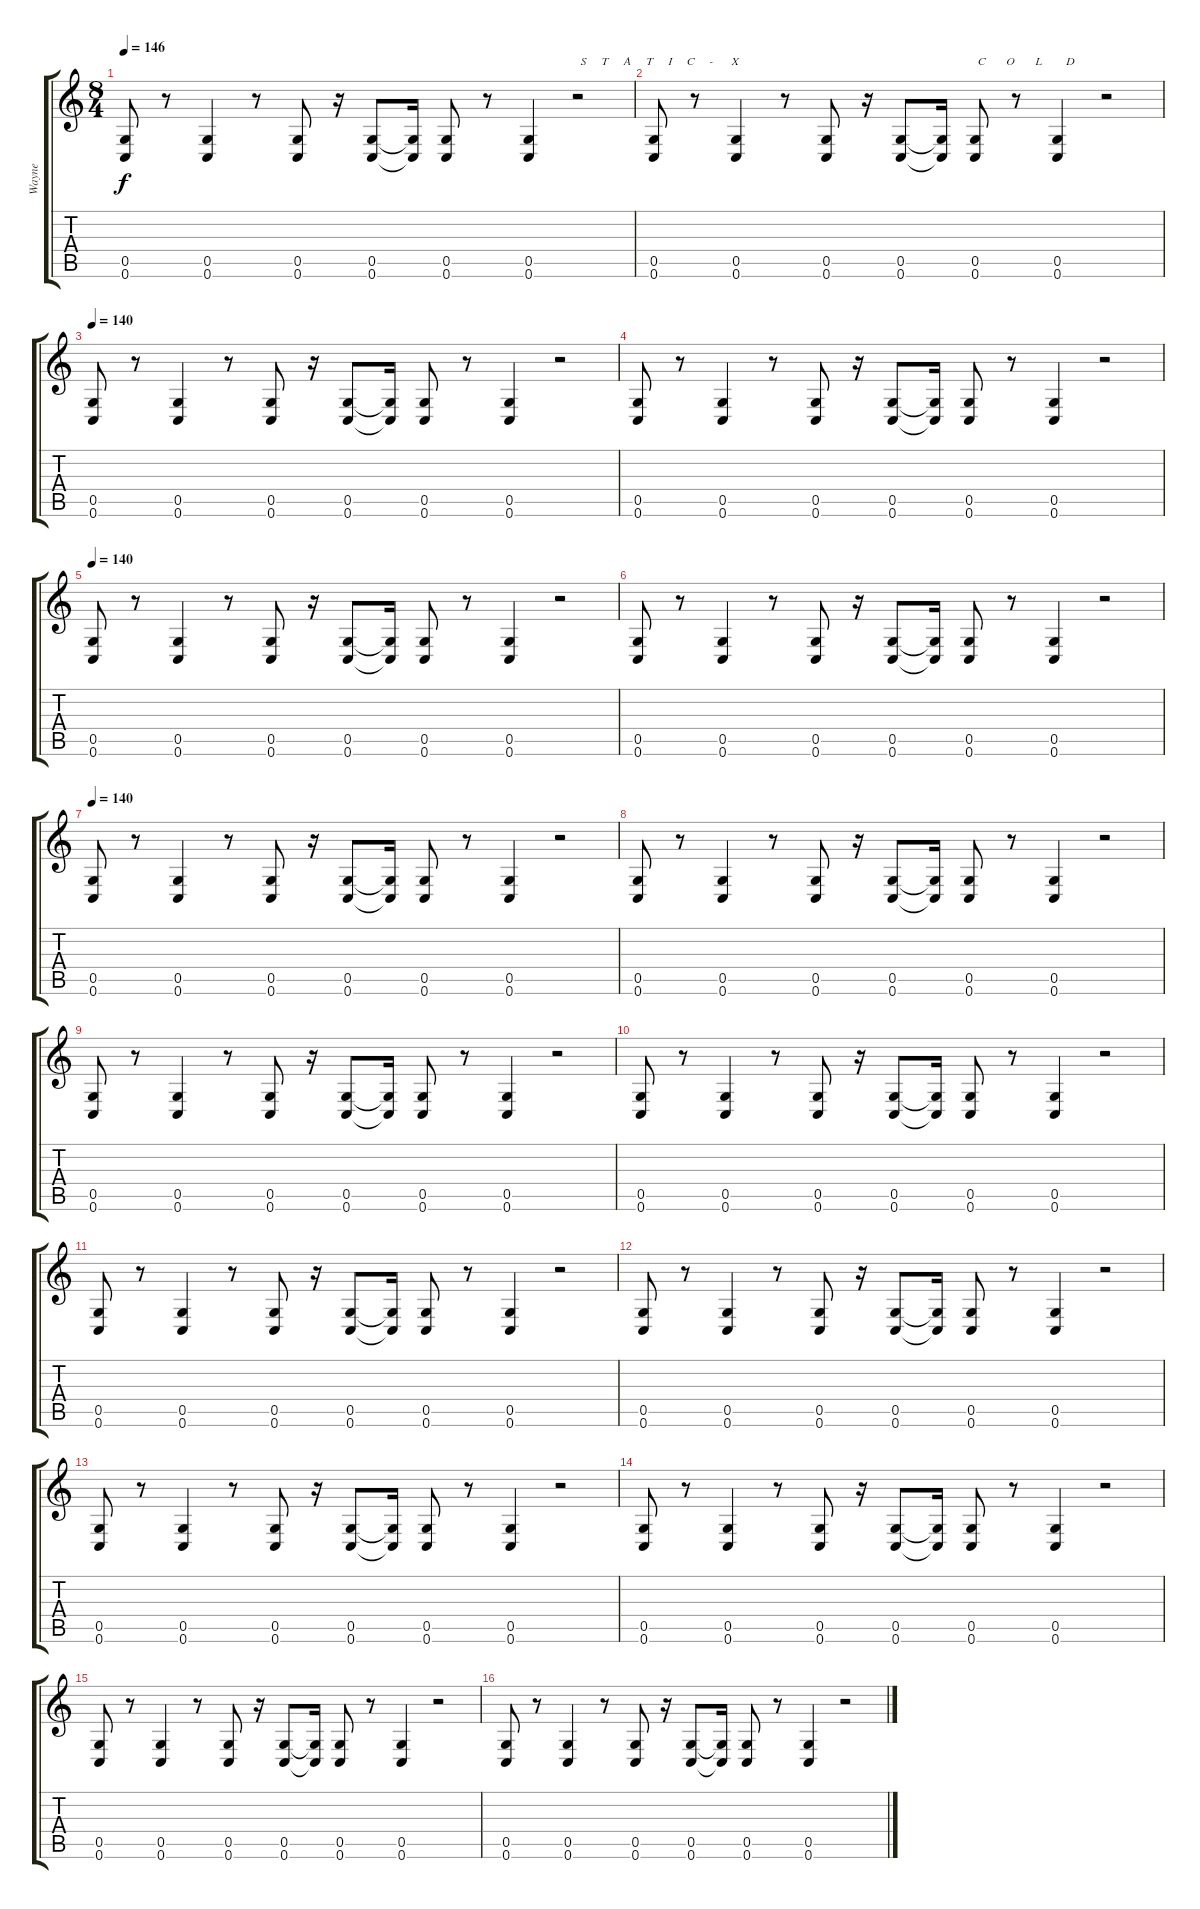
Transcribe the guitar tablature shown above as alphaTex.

\track ("Wayne" "Wayne") {instrument distortionguitar}
\staff {score tabs}
\tuning (D4 A3 F3 C3 G2 C2) {hide}
\ts (8 4)
\tempo 146
\clef g2
\ks c
(0.5 0.6).8{dy f instrument distortionguitar} r.8 (0.5 0.6).4 r.8 (0.5 0.6).8 r.16 (0.5 0.6).8 (0.5{t} 0.6{t}).16 (0.5 0.6).8 r.8 (0.5 0.6).4 r.2{txt " S     T     A     T     I     C     -      X"} |
(0.5 0.6).8 r.8 (0.5 0.6).4 r.8 (0.5 0.6).8 r.16 (0.5 0.6).8 (0.5{t} 0.6{t}).16 (0.5 0.6).8{txt " C       O       L        D"} r.8 (0.5 0.6).4 r.2 |
\tempo 140
(0.5 0.6).8 r.8 (0.5 0.6).4 r.8 (0.5 0.6).8 r.16 (0.5 0.6).8 (0.5{t} 0.6{t}).16 (0.5 0.6).8 r.8 (0.5 0.6).4 r.2 |
(0.5 0.6).8 r.8 (0.5 0.6).4 r.8 (0.5 0.6).8 r.16 (0.5 0.6).8 (0.5{t} 0.6{t}).16 (0.5 0.6).8 r.8 (0.5 0.6).4 r.2 |
\tempo 140
(0.5 0.6).8 r.8 (0.5 0.6).4 r.8 (0.5 0.6).8 r.16 (0.5 0.6).8 (0.5{t} 0.6{t}).16 (0.5 0.6).8 r.8 (0.5 0.6).4 r.2 |
(0.5 0.6).8 r.8 (0.5 0.6).4 r.8 (0.5 0.6).8 r.16 (0.5 0.6).8 (0.5{t} 0.6{t}).16 (0.5 0.6).8 r.8 (0.5 0.6).4 r.2 |
\tempo 140
(0.5 0.6).8 r.8 (0.5 0.6).4 r.8 (0.5 0.6).8 r.16 (0.5 0.6).8 (0.5{t} 0.6{t}).16 (0.5 0.6).8 r.8 (0.5 0.6).4 r.2 |
(0.5 0.6).8 r.8 (0.5 0.6).4 r.8 (0.5 0.6).8 r.16 (0.5 0.6).8 (0.5{t} 0.6{t}).16 (0.5 0.6).8 r.8 (0.5 0.6).4 r.2 |
(0.5 0.6).8 r.8 (0.5 0.6).4 r.8 (0.5 0.6).8 r.16 (0.5 0.6).8 (0.5{t} 0.6{t}).16 (0.5 0.6).8 r.8 (0.5 0.6).4 r.2 |
(0.5 0.6).8 r.8 (0.5 0.6).4 r.8 (0.5 0.6).8 r.16 (0.5 0.6).8 (0.5{t} 0.6{t}).16 (0.5 0.6).8 r.8 (0.5 0.6).4 r.2 |
(0.5 0.6).8 r.8 (0.5 0.6).4 r.8 (0.5 0.6).8 r.16 (0.5 0.6).8 (0.5{t} 0.6{t}).16 (0.5 0.6).8 r.8 (0.5 0.6).4 r.2 |
(0.5 0.6).8 r.8 (0.5 0.6).4 r.8 (0.5 0.6).8 r.16 (0.5 0.6).8 (0.5{t} 0.6{t}).16 (0.5 0.6).8 r.8 (0.5 0.6).4 r.2 |
(0.5 0.6).8 r.8 (0.5 0.6).4 r.8 (0.5 0.6).8 r.16 (0.5 0.6).8 (0.5{t} 0.6{t}).16 (0.5 0.6).8 r.8 (0.5 0.6).4 r.2 |
(0.5 0.6).8 r.8 (0.5 0.6).4 r.8 (0.5 0.6).8 r.16 (0.5 0.6).8 (0.5{t} 0.6{t}).16 (0.5 0.6).8 r.8 (0.5 0.6).4 r.2 |
(0.5 0.6).8 r.8 (0.5 0.6).4 r.8 (0.5 0.6).8 r.16 (0.5 0.6).8 (0.5{t} 0.6{t}).16 (0.5 0.6).8 r.8 (0.5 0.6).4 r.2 |
(0.5 0.6).8 r.8 (0.5 0.6).4 r.8 (0.5 0.6).8 r.16 (0.5 0.6).8 (0.5{t} 0.6{t}).16 (0.5 0.6).8 r.8 (0.5 0.6).4 r.2
